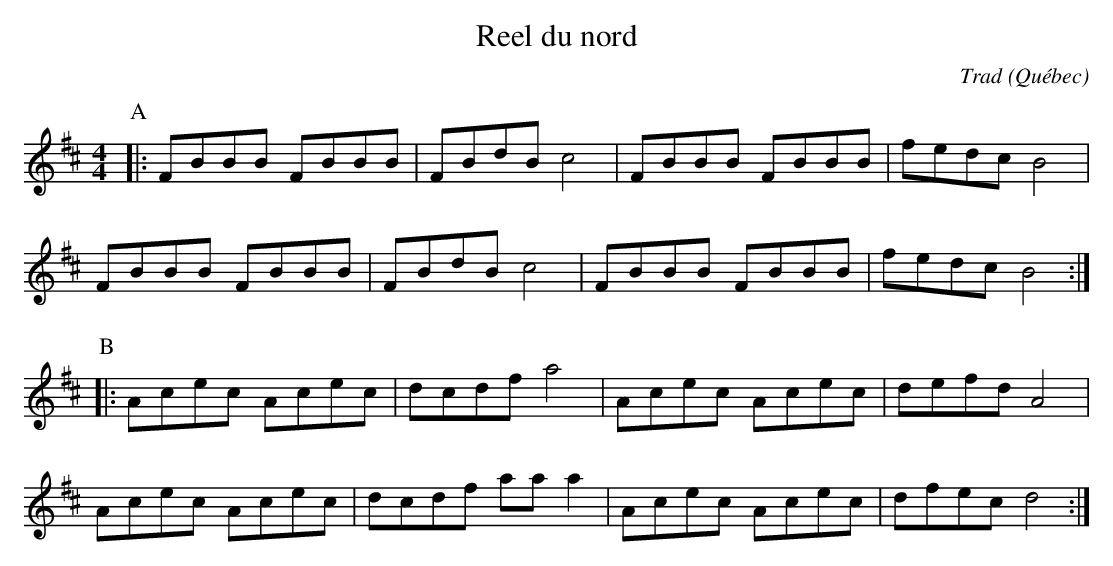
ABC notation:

X:1
T:Reel du nord
C:Trad
O:Québec
M:4/4
L:1/8
K:Bmin
P:A
|: FBBB FBBB | FBdB c4 | FBBB FBBB | fedc B4 |
FBBB FBBB | FBdB c4 | FBBB FBBB | fedc B4 :|
P:B
|: Acec Acec | dcdf a4 | Acec Acec | defd A4 |
Acec Acec | dcdf aaa2 | Acec Acec | dfec d4 :|
